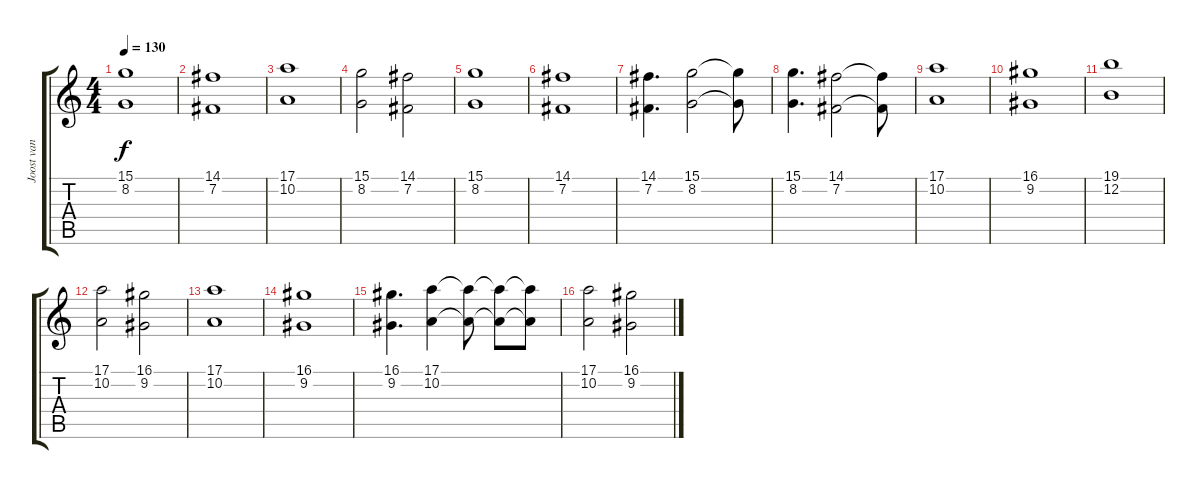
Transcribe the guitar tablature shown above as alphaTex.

\track ("Joost van den Broek" "Joost van ") {instrument stringensemble2}
\staff {score tabs}
\tuning (E4 B3 G3 D3 A2 E2) {hide}
\ts (4 4)
\tempo 130
\clef g2
\ks c
(15.1 8.2).1{dy f} |
(14.1 7.2).1 |
(17.1 10.2).1 |
(15.1 8.2).2 (14.1 7.2).2 |
(15.1 8.2).1 |
(14.1 7.2).1 |
(14.1 7.2).4{d} (15.1 8.2).2 (15.1{t} 8.2{t}).8 |
(15.1 8.2).4{d} (14.1 7.2).2 (14.1{t} 7.2{t}).8 |
(17.1 10.2).1 |
(16.1 9.2).1 |
(19.1 12.2).1 |
(17.1 10.2).2 (16.1 9.2).2 |
(17.1 10.2).1 |
(16.1 9.2).1 |
(16.1 9.2).4{d} (17.1 10.2).4 (17.1{t} 10.2{t}).8 (17.1{t} 10.2{t}).8 (17.1{t} 10.2{t}).8 |
(17.1 10.2).2 (16.1 9.2).2
